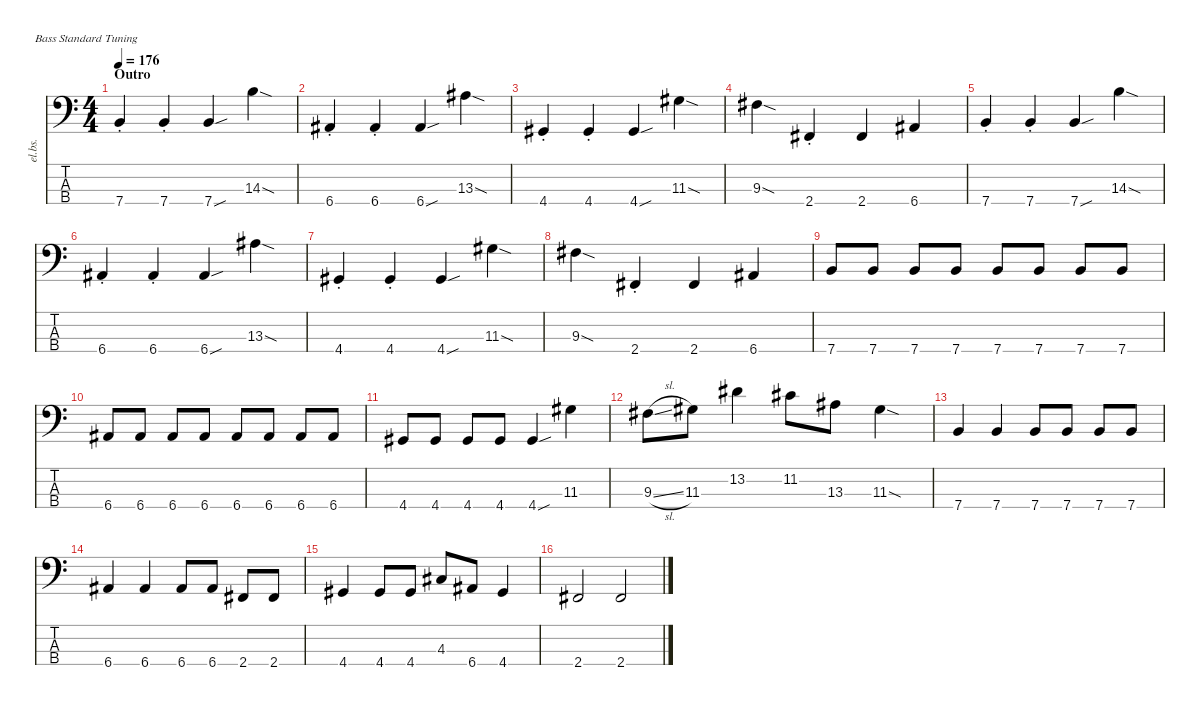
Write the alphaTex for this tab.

\defaultSystemsLayout 4
\hideDynamics
\bracketExtendMode nobrackets
\track ("Electric Bass" "el.bs.") {mute instrument electricbassfinger}
\staff {score tabs}
\tuning (G2 D2 A1 E1)
\ts (4 4)
\section ("" "Outro")
\tempo 176
\clef f4
\ks c
7.4{st}.4{dy mf beam Up} 7.4{st}.4{beam Up} 7.4{sou}.4{beam Up} 14.3{sod}.4{beam Down} |
6.4{st acc #}.4{beam Up} 6.4{st acc #}.4{beam Up} 6.4{sou acc #}.4{beam Up} 13.3{sod acc #}.4{beam Down} |
4.4{st acc #}.4{beam Up} 4.4{st acc #}.4{beam Up} 4.4{sou acc #}.4{beam Up} 11.3{sod acc #}.4{beam Down} |
9.3{sod acc #}.4{beam Down} 2.4{st acc #}.4{beam Up} 2.4{acc #}.4{beam Up} 6.4{acc #}.4{beam Up} |
7.4{st}.4{beam Up} 7.4{st}.4{beam Up} 7.4{sou}.4{beam Up} 14.3{sod}.4{beam Down} |
6.4{st acc #}.4{beam Up} 6.4{st acc #}.4{beam Up} 6.4{sou acc #}.4{beam Up} 13.3{sod acc #}.4{beam Down} |
4.4{st acc #}.4{beam Up} 4.4{st acc #}.4{beam Up} 4.4{sou acc #}.4{beam Up} 11.3{sod acc #}.4{beam Down} |
9.3{sod acc #}.4{beam Down} 2.4{st acc #}.4{beam Up} 2.4{acc #}.4{beam Up} 6.4{acc #}.4{beam Up} |
7.4.8{beam Up} 7.4.8{beam Up} 7.4.8{beam Up} 7.4.8{beam Up} 7.4.8{beam Up} 7.4.8{beam Up} 7.4.8{beam Up} 7.4.8{beam Up} |
6.4{acc #}.8{beam Up} 6.4{acc #}.8{beam Up} 6.4{acc #}.8{beam Up} 6.4{acc #}.8{beam Up} 6.4{acc #}.8{beam Up} 6.4{acc #}.8{beam Up} 6.4{acc #}.8{beam Up} 6.4{acc #}.8{beam Up} |
4.4{acc #}.8{beam Up} 4.4{acc #}.8{beam Up} 4.4{acc #}.8{beam Up} 4.4{acc #}.8{beam Up} 4.4{sou acc #}.4{beam Up} 11.3{acc #}.4{beam Down} |
9.3{sl acc #}.8{beam Down} 11.3{acc #}.8{beam Down} 13.2{acc #}.4{beam Down} 11.2{acc #}.8{beam Down} 13.3{acc #}.8{beam Down} 11.3{sod acc #}.4{beam Down} |
7.4.4{beam Up} 7.4.4{beam Up} 7.4.8{beam Up} 7.4.8{beam Up} 7.4.8{beam Up} 7.4.8{beam Up} |
6.4{acc #}.4{beam Up} 6.4{acc #}.4{beam Up} 6.4{acc #}.8{beam Up} 6.4{acc #}.8{beam Up} 2.4{acc #}.8{beam Up} 2.4{acc #}.8{beam Up} |
4.4{acc #}.4{beam Up} 4.4{acc #}.8{beam Up} 4.4{acc #}.8{beam Up} 4.3{acc #}.8{beam Up} 6.4{acc #}.8{beam Up} 4.4{acc #}.4{beam Up} |
2.4{acc #}.2{beam Up} 2.4{acc #}.2{beam Up}
